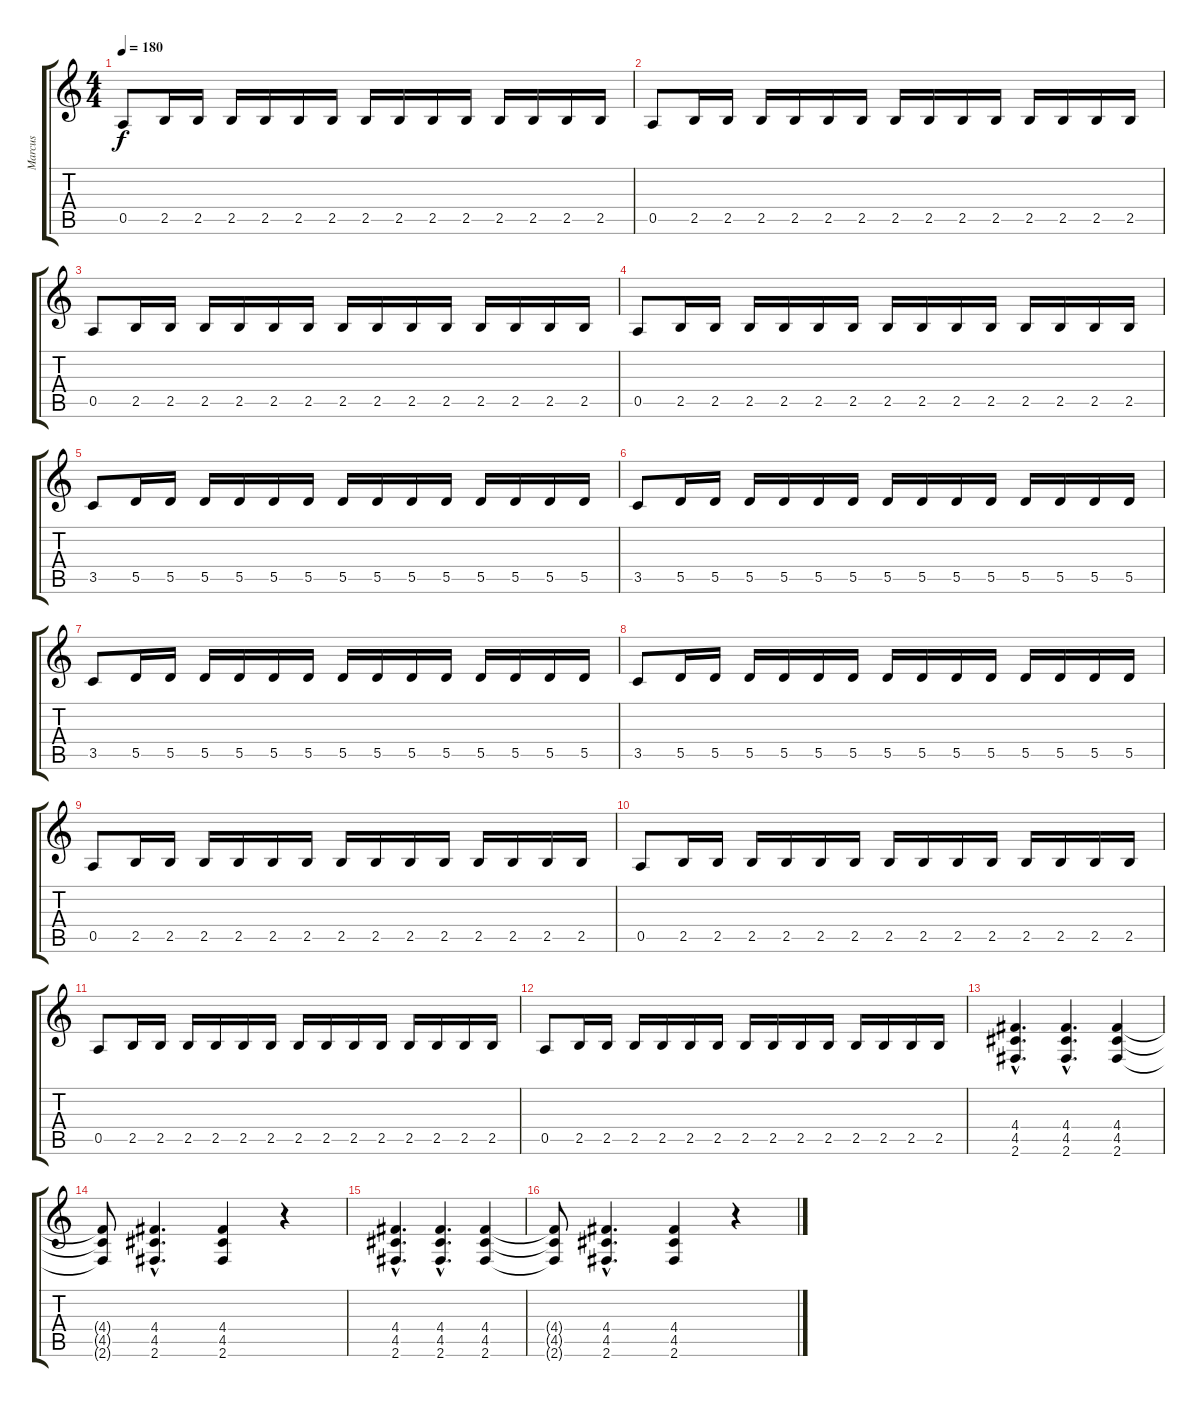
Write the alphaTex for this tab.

\track ("Marcus" "Marcus") {instrument distortionguitar}
\staff {score tabs}
\tuning (E4 B3 G3 D3 A2 E2) {hide}
\ts (4 4)
\tempo 180
\clef g2
\ks c
0.5.8{dy f} 2.5.16 2.5.16 2.5.16 2.5.16 2.5.16 2.5.16 2.5.16 2.5.16 2.5.16 2.5.16 2.5.16 2.5.16 2.5.16 2.5.16 |
0.5.8 2.5.16 2.5.16 2.5.16 2.5.16 2.5.16 2.5.16 2.5.16 2.5.16 2.5.16 2.5.16 2.5.16 2.5.16 2.5.16 2.5.16 |
0.5.8 2.5.16 2.5.16 2.5.16 2.5.16 2.5.16 2.5.16 2.5.16 2.5.16 2.5.16 2.5.16 2.5.16 2.5.16 2.5.16 2.5.16 |
0.5.8 2.5.16 2.5.16 2.5.16 2.5.16 2.5.16 2.5.16 2.5.16 2.5.16 2.5.16 2.5.16 2.5.16 2.5.16 2.5.16 2.5.16 |
3.5.8 5.5.16 5.5.16 5.5.16 5.5.16 5.5.16 5.5.16 5.5.16 5.5.16 5.5.16 5.5.16 5.5.16 5.5.16 5.5.16 5.5.16 |
3.5.8 5.5.16 5.5.16 5.5.16 5.5.16 5.5.16 5.5.16 5.5.16 5.5.16 5.5.16 5.5.16 5.5.16 5.5.16 5.5.16 5.5.16 |
3.5.8 5.5.16 5.5.16 5.5.16 5.5.16 5.5.16 5.5.16 5.5.16 5.5.16 5.5.16 5.5.16 5.5.16 5.5.16 5.5.16 5.5.16 |
3.5.8 5.5.16 5.5.16 5.5.16 5.5.16 5.5.16 5.5.16 5.5.16 5.5.16 5.5.16 5.5.16 5.5.16 5.5.16 5.5.16 5.5.16 |
0.5.8 2.5.16 2.5.16 2.5.16 2.5.16 2.5.16 2.5.16 2.5.16 2.5.16 2.5.16 2.5.16 2.5.16 2.5.16 2.5.16 2.5.16 |
0.5.8 2.5.16 2.5.16 2.5.16 2.5.16 2.5.16 2.5.16 2.5.16 2.5.16 2.5.16 2.5.16 2.5.16 2.5.16 2.5.16 2.5.16 |
0.5.8 2.5.16 2.5.16 2.5.16 2.5.16 2.5.16 2.5.16 2.5.16 2.5.16 2.5.16 2.5.16 2.5.16 2.5.16 2.5.16 2.5.16 |
0.5.8 2.5.16 2.5.16 2.5.16 2.5.16 2.5.16 2.5.16 2.5.16 2.5.16 2.5.16 2.5.16 2.5.16 2.5.16 2.5.16 2.5.16 |
(4.4{hac} 4.5{hac} 2.6{hac}).4{d} (4.4{hac} 4.5{hac} 2.6{hac}).4{d} (4.4 4.5 2.6).4 |
(4.4{t} 4.5{t} 2.6{t}).8 (4.4{hac} 4.5{hac} 2.6{hac}).4{d} (4.4 4.5 2.6).4 r.4 |
(4.4{hac} 4.5{hac} 2.6{hac}).4{d} (4.4{hac} 4.5{hac} 2.6{hac}).4{d} (4.4 4.5 2.6).4 |
(4.4{t} 4.5{t} 2.6{t}).8 (4.4{hac} 4.5{hac} 2.6{hac}).4{d} (4.4 4.5 2.6).4 r.4
